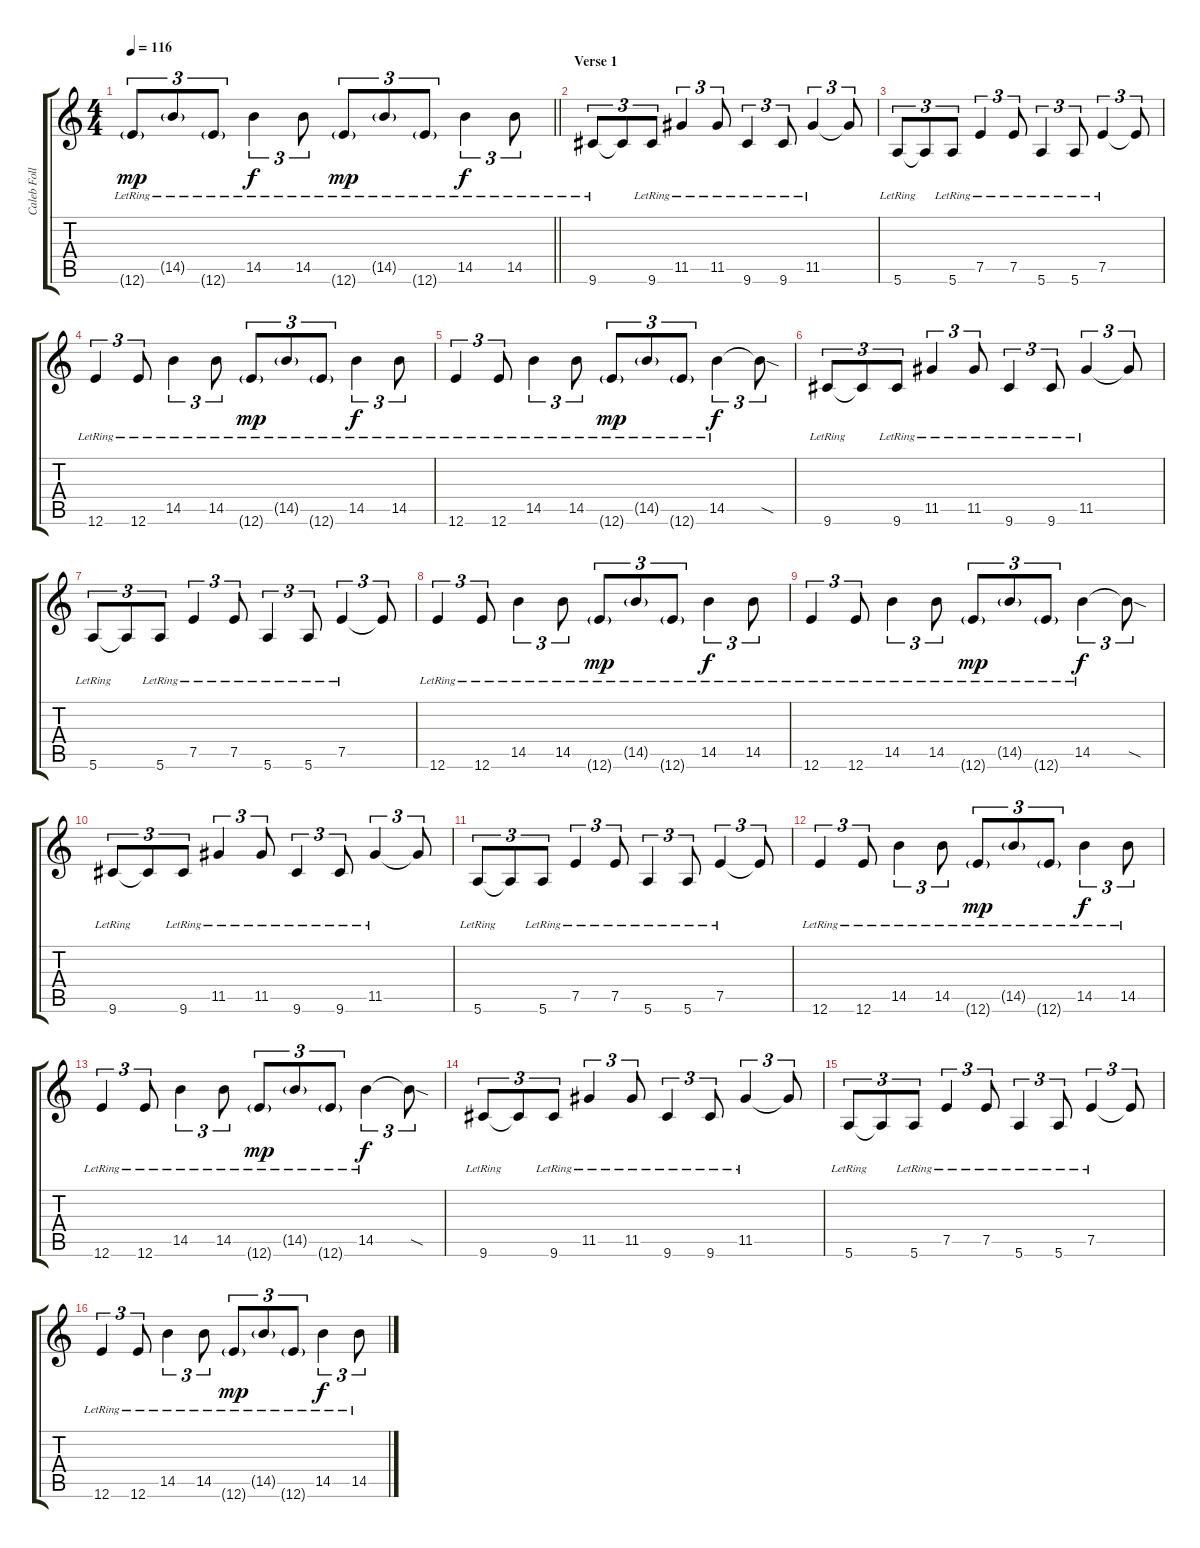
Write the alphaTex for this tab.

\track ("Caleb Followill" "Caleb Foll") {instrument electricguitarclean}
\staff {score tabs}
\tuning (E4 B3 G3 D3 A2 E2) {hide}
\ts (4 4)
\tempo 116
\clef g2
\barLineRight lightlight
\ks c
12.6{g lr}.8{tu (3 2) dy mp} 14.5{g lr}.8{tu (3 2)} 12.6{g lr}.8{tu (3 2)} 14.5{lr}.4{tu (3 2) dy f} 14.5{lr}.8{tu (3 2)} 12.6{g lr}.8{tu (3 2) dy mp} 14.5{g lr}.8{tu (3 2)} 12.6{g lr}.8{tu (3 2)} 14.5{lr}.4{tu (3 2) dy f} 14.5{lr}.8{tu (3 2)} |
\section ("" "Verse 1")
9.6{lr}.8{tu (3 2)} 9.6{t}.8{tu (3 2)} 9.6{lr}.8{tu (3 2)} 11.5{lr}.4{tu (3 2)} 11.5{lr}.8{tu (3 2)} 9.6{lr}.4{tu (3 2)} 9.6{lr}.8{tu (3 2)} 11.5{lr}.4{tu (3 2)} 11.5{t}.8{tu (3 2)} |
5.6{lr}.8{tu (3 2)} 5.6{t}.8{tu (3 2)} 5.6{lr}.8{tu (3 2)} 7.5{lr}.4{tu (3 2)} 7.5{lr}.8{tu (3 2)} 5.6{lr}.4{tu (3 2)} 5.6{lr}.8{tu (3 2)} 7.5{lr}.4{tu (3 2)} 7.5{t}.8{tu (3 2)} |
12.6{lr}.4{tu (3 2)} 12.6{lr}.8{tu (3 2)} 14.5{lr}.4{tu (3 2)} 14.5{lr}.8{tu (3 2)} 12.6{g lr}.8{tu (3 2) dy mp} 14.5{g lr}.8{tu (3 2)} 12.6{g lr}.8{tu (3 2)} 14.5{lr}.4{tu (3 2) dy f} 14.5{lr}.8{tu (3 2)} |
12.6{lr}.4{tu (3 2)} 12.6{lr}.8{tu (3 2)} 14.5{lr}.4{tu (3 2)} 14.5{lr}.8{tu (3 2)} 12.6{g lr}.8{tu (3 2) dy mp} 14.5{g lr}.8{tu (3 2)} 12.6{g lr}.8{tu (3 2)} 14.5{lr}.4{tu (3 2) dy f} 14.5{sod t}.8{tu (3 2)} |
9.6{lr}.8{tu (3 2)} 9.6{t}.8{tu (3 2)} 9.6{lr}.8{tu (3 2)} 11.5{lr}.4{tu (3 2)} 11.5{lr}.8{tu (3 2)} 9.6{lr}.4{tu (3 2)} 9.6{lr}.8{tu (3 2)} 11.5{lr}.4{tu (3 2)} 11.5{t}.8{tu (3 2)} |
5.6{lr}.8{tu (3 2)} 5.6{t}.8{tu (3 2)} 5.6{lr}.8{tu (3 2)} 7.5{lr}.4{tu (3 2)} 7.5{lr}.8{tu (3 2)} 5.6{lr}.4{tu (3 2)} 5.6{lr}.8{tu (3 2)} 7.5{lr}.4{tu (3 2)} 7.5{t}.8{tu (3 2)} |
12.6{lr}.4{tu (3 2)} 12.6{lr}.8{tu (3 2)} 14.5{lr}.4{tu (3 2)} 14.5{lr}.8{tu (3 2)} 12.6{g lr}.8{tu (3 2) dy mp} 14.5{g lr}.8{tu (3 2)} 12.6{g lr}.8{tu (3 2)} 14.5{lr}.4{tu (3 2) dy f} 14.5{lr}.8{tu (3 2)} |
12.6{lr}.4{tu (3 2)} 12.6{lr}.8{tu (3 2)} 14.5{lr}.4{tu (3 2)} 14.5{lr}.8{tu (3 2)} 12.6{g lr}.8{tu (3 2) dy mp} 14.5{g lr}.8{tu (3 2)} 12.6{g lr}.8{tu (3 2)} 14.5{lr}.4{tu (3 2) dy f} 14.5{sod t}.8{tu (3 2)} |
9.6{lr}.8{tu (3 2)} 9.6{t}.8{tu (3 2)} 9.6{lr}.8{tu (3 2)} 11.5{lr}.4{tu (3 2)} 11.5{lr}.8{tu (3 2)} 9.6{lr}.4{tu (3 2)} 9.6{lr}.8{tu (3 2)} 11.5{lr}.4{tu (3 2)} 11.5{t}.8{tu (3 2)} |
5.6{lr}.8{tu (3 2)} 5.6{t}.8{tu (3 2)} 5.6{lr}.8{tu (3 2)} 7.5{lr}.4{tu (3 2)} 7.5{lr}.8{tu (3 2)} 5.6{lr}.4{tu (3 2)} 5.6{lr}.8{tu (3 2)} 7.5{lr}.4{tu (3 2)} 7.5{t}.8{tu (3 2)} |
12.6{lr}.4{tu (3 2)} 12.6{lr}.8{tu (3 2)} 14.5{lr}.4{tu (3 2)} 14.5{lr}.8{tu (3 2)} 12.6{g lr}.8{tu (3 2) dy mp} 14.5{g lr}.8{tu (3 2)} 12.6{g lr}.8{tu (3 2)} 14.5{lr}.4{tu (3 2) dy f} 14.5{lr}.8{tu (3 2)} |
12.6{lr}.4{tu (3 2)} 12.6{lr}.8{tu (3 2)} 14.5{lr}.4{tu (3 2)} 14.5{lr}.8{tu (3 2)} 12.6{g lr}.8{tu (3 2) dy mp} 14.5{g lr}.8{tu (3 2)} 12.6{g lr}.8{tu (3 2)} 14.5{lr}.4{tu (3 2) dy f} 14.5{sod t}.8{tu (3 2)} |
9.6{lr}.8{tu (3 2)} 9.6{t}.8{tu (3 2)} 9.6{lr}.8{tu (3 2)} 11.5{lr}.4{tu (3 2)} 11.5{lr}.8{tu (3 2)} 9.6{lr}.4{tu (3 2)} 9.6{lr}.8{tu (3 2)} 11.5{lr}.4{tu (3 2)} 11.5{t}.8{tu (3 2)} |
5.6{lr}.8{tu (3 2)} 5.6{t}.8{tu (3 2)} 5.6{lr}.8{tu (3 2)} 7.5{lr}.4{tu (3 2)} 7.5{lr}.8{tu (3 2)} 5.6{lr}.4{tu (3 2)} 5.6{lr}.8{tu (3 2)} 7.5{lr}.4{tu (3 2)} 7.5{t}.8{tu (3 2)} |
12.6{lr}.4{tu (3 2)} 12.6{lr}.8{tu (3 2)} 14.5{lr}.4{tu (3 2)} 14.5{lr}.8{tu (3 2)} 12.6{g lr}.8{tu (3 2) dy mp} 14.5{g lr}.8{tu (3 2)} 12.6{g lr}.8{tu (3 2)} 14.5{lr}.4{tu (3 2) dy f} 14.5{lr}.8{tu (3 2)}
